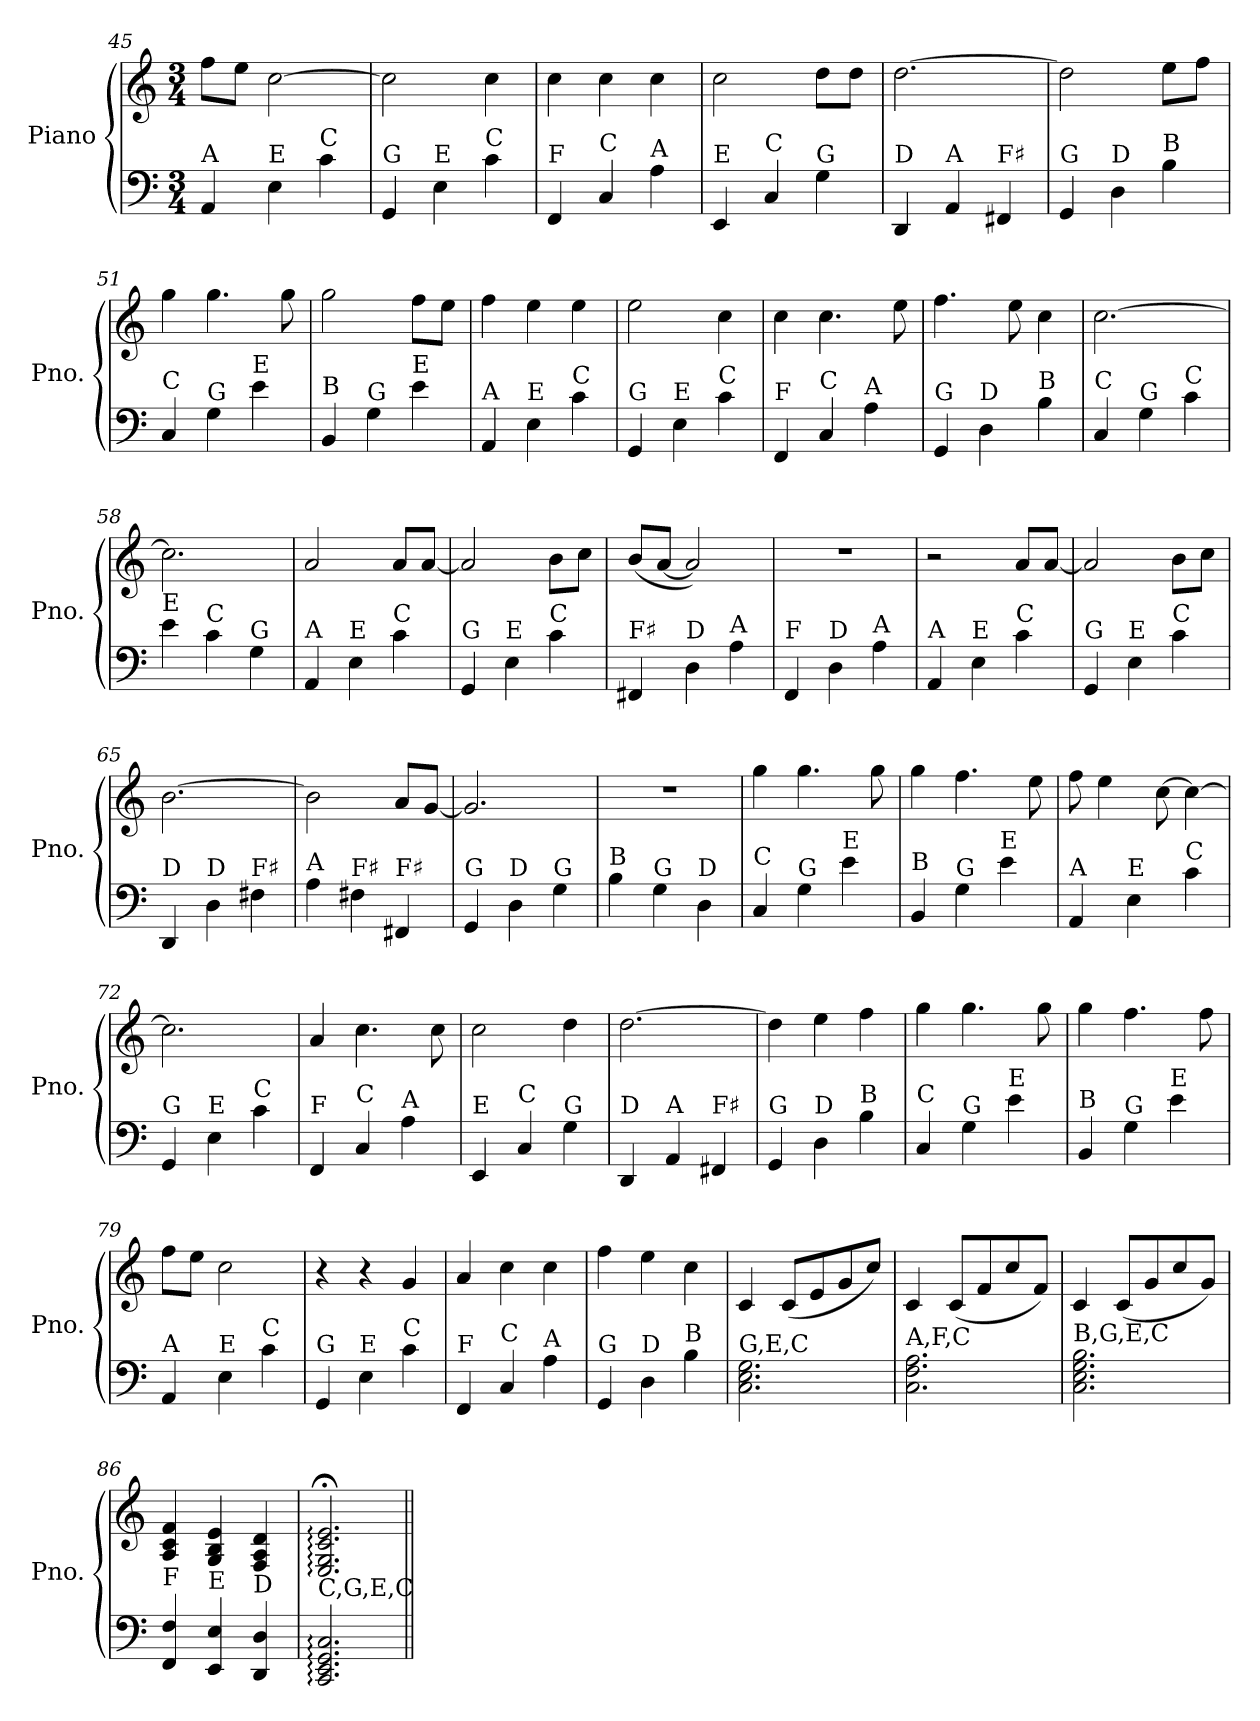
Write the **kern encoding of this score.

**kern	**kern
*part1	*part1
*staff2	*staff1
*I"Piano	*
*I'Pno.	*
!!LO:PB:g=z
*clefF4	*clefG2
*k[]	*k[]
*M3/4	*M3/4
=45	=45
!LO:TX:a:t=A	!
4AA/	8ff\L
.	8ee\J
!LO:TX:a:t=E	!
4E\	[2cc\
!LO:TX:a:t=C	!
4c\	.
=46	=46
!LO:TX:a:t=G	!
4GG/	2cc\]
!LO:TX:a:t=E	!
4E\	.
!LO:TX:a:t=C	!
4c\	4cc\
=47	=47
!LO:TX:a:t=F	!
4FF/	4cc\
!LO:TX:a:t=C	!
4C/	4cc\
!LO:TX:a:t=A	!
4A\	4cc\
=48	=48
!LO:TX:a:t=E	!
4EE/	2cc\
!LO:TX:a:t=C	!
4C/	.
!LO:TX:a:t=G	!
4G\	8dd\L
.	8dd\J
=49	=49
!LO:TX:a:t=D	!
4DD/	[2.dd\
!LO:TX:a:t=A	!
4AA/	.
!LO:TX:a:t=F♯	!
4FF#X/	.
=50	=50
!LO:TX:a:t=G	!
4GG/	2dd\]
!LO:TX:a:t=D	!
4D\	.
!LO:TX:a:t=B	!
4B\	8ee\L
.	8ff\J
=51	=51
!LO:TX:a:t=C	!
4C/	4gg\
!LO:TX:a:t=G	!
4G\	4.gg\
!LO:TX:a:t=E	!
4e\	.
.	8gg\
=52	=52
!LO:TX:a:t=B	!
4BB/	2gg\
!LO:TX:a:t=G	!
4G\	.
!LO:TX:a:t=E	!
4e\	8ff\L
.	8ee\J
=53	=53
!LO:TX:a:t=A	!
4AA/	4ff\
!LO:TX:a:t=E	!
4E\	4ee\
!LO:TX:a:t=C	!
4c\	4ee\
=54	=54
!LO:TX:a:t=G	!
4GG/	2ee\
!LO:TX:a:t=E	!
4E\	.
!LO:TX:a:t=C	!
4c\	4cc\
!!LO:LB:g=z
=55	=55
!LO:TX:a:t=F	!
4FF/	4cc\
!LO:TX:a:t=C	!
4C/	4.cc\
!LO:TX:a:t=A	!
4A\	.
.	8ee\
=56	=56
!LO:TX:a:t=G	!
4GG/	4.ff\
!LO:TX:a:t=D	!
4D\	.
.	8ee\
!LO:TX:a:t=B	!
4B\	4cc\
=57	=57
!LO:TX:a:t=C	!
4C/	[2.cc\
!LO:TX:a:t=G	!
4G\	.
!LO:TX:a:t=C	!
4c\	.
=58	=58
!LO:TX:a:t=E	!
4e\	2.cc\]
!LO:TX:a:t=C	!
4c\	.
!LO:TX:a:t=G	!
4G\	.
=59	=59
!LO:TX:a:t=A	!
4AA/	2a/
!LO:TX:a:t=E	!
4E\	.
!LO:TX:a:t=C	!
4c\	8a/L
.	[8a/J
=60	=60
!LO:TX:a:t=G	!
4GG/	2a/]
!LO:TX:a:t=E	!
4E\	.
!LO:TX:a:t=C	!
4c\	8b\L
.	8cc\J
=61	=61
!LO:TX:a:t=F♯	!
4FF#X/	(8b/L
.	[8a/J
!LO:TX:a:t=D	!
4D\	2a/])
!LO:TX:a:t=A	!
4A\	.
=62	=62
!LO:TX:a:t=F	!
4FF/	2.r
!LO:TX:a:t=D	!
4D\	.
!LO:TX:a:t=A	!
4A\	.
=63	=63
!LO:TX:a:t=A	!
4AA/	2r
!LO:TX:a:t=E	!
4E\	.
!LO:TX:a:t=C	!
4c\	8a/L
.	[8a/J
!!LO:LB:g=z
=64	=64
!LO:TX:a:t=G	!
4GG/	2a/]
!LO:TX:a:t=E	!
4E\	.
!LO:TX:a:t=C	!
4c\	8b\L
.	8cc\J
=65	=65
!LO:TX:a:t=D	!
4DD/	[2.b\
!LO:TX:a:t=D	!
4D\	.
!LO:TX:a:t=F♯	!
4F#X\	.
=66	=66
!LO:TX:a:t=A	!
4A\	2b\]
!LO:TX:a:t=F♯	!
4F#X\	.
!LO:TX:a:t=F♯	!
4FF#X/	8a/L
.	[8g/J
=67	=67
!LO:TX:a:t=G	!
4GG/	2.g/]
!LO:TX:a:t=D	!
4D\	.
!LO:TX:a:t=G	!
4G\	.
=68	=68
!LO:TX:a:t=B	!
4B\	2.r
!LO:TX:a:t=G	!
4G\	.
!LO:TX:a:t=D	!
4D\	.
=69	=69
!LO:TX:a:t=C	!
4C/	4gg\
!LO:TX:a:t=G	!
4G\	4.gg\
!LO:TX:a:t=E	!
4e\	.
.	8gg\
=70	=70
!LO:TX:a:t=B	!
4BB/	4gg\
!LO:TX:a:t=G	!
4G\	4.ff\
!LO:TX:a:t=E	!
4e\	.
.	8ee\
=71	=71
!LO:TX:a:t=A	!
4AA/	8ff\
.	4ee\
!LO:TX:a:t=E	!
4E\	.
.	[8cc\
!LO:TX:a:t=C	!
4c\	4cc\_
!!LO:LB:g=z
=72	=72
!LO:TX:a:t=G	!
4GG/	2.cc\]
!LO:TX:a:t=E	!
4E\	.
!LO:TX:a:t=C	!
4c\	.
=73	=73
!LO:TX:a:t=F	!
4FF/	4a/
!LO:TX:a:t=C	!
4C/	4.cc\
!LO:TX:a:t=A	!
4A\	.
.	8cc\
=74	=74
!LO:TX:a:t=E	!
4EE/	2cc\
!LO:TX:a:t=C	!
4C/	.
!LO:TX:a:t=G	!
4G\	4dd\
=75	=75
!LO:TX:a:t=D	!
4DD/	[2.dd\
!LO:TX:a:t=A	!
4AA/	.
!LO:TX:a:t=F♯	!
4FF#X/	.
=76	=76
!LO:TX:a:t=G	!
4GG/	4dd\]
!LO:TX:a:t=D	!
4D\	4ee\
!LO:TX:a:t=B	!
4B\	4ff\
=77	=77
!LO:TX:a:t=C	!
4C/	4gg\
!LO:TX:a:t=G	!
4G\	4.gg\
!LO:TX:a:t=E	!
4e\	.
.	8gg\
=78	=78
!LO:TX:a:t=B	!
4BB/	4gg\
!LO:TX:a:t=G	!
4G\	4.ff\
!LO:TX:a:t=E	!
4e\	.
.	8ff\
=79	=79
!LO:TX:a:t=A	!
4AA/	8ff\L
.	8ee\J
!LO:TX:a:t=E	!
4E\	2cc\
!LO:TX:a:t=C	!
4c\	.
!!LO:LB:g=z
=80	=80
!LO:TX:a:t=G	!
4GG/	4r
!LO:TX:a:t=E	!
4E\	4r
!LO:TX:a:t=C	!
4c\	4g/
=81	=81
!LO:TX:a:t=F	!
4FF/	4a/
!LO:TX:a:t=C	!
4C/	4cc\
!LO:TX:a:t=A	!
4A\	4cc\
=82	=82
!LO:TX:a:t=G	!
4GG/	4ff\
!LO:TX:a:t=D	!
4D\	4ee\
!LO:TX:a:t=B	!
4B\	4cc\
=83	=83
!LO:TX:a:t=G,E,C	!
2.C\ 2.E\ 2.G\	4c/
.	(8c/L
.	8e/
.	8g/
.	8cc/J)
=84	=84
!LO:TX:a:t=A,F,C	!
2.C\ 2.F\ 2.A\	4c/
.	(8c/L
.	8f/
.	8cc/
.	8f/J)
=85	=85
!LO:TX:a:t=B,G,E,C	!
2.C\ 2.E\ 2.G\ 2.B\	4c/
.	(8c/L
.	8g/
.	8cc/
.	8g/J)
=86	=86
!LO:TX:a:t=F	!
4FF/ 4F/	4A/ 4c/ 4f/
!LO:TX:a:t=E	!
4EE/ 4E/	4G/ 4B/ 4e/
!LO:TX:a:t=D	!
4DD/ 4D/	4F/ 4A/ 4d/
=87	=87
!LO:TX:a:t=C,G,E,C	!
2.CC/: 2.EE/: 2.GG/: 2.C/:	2.E/;<: 2.G/;<: 2.c/;<: 2.e/;<:
=||	=||
*-	*-
